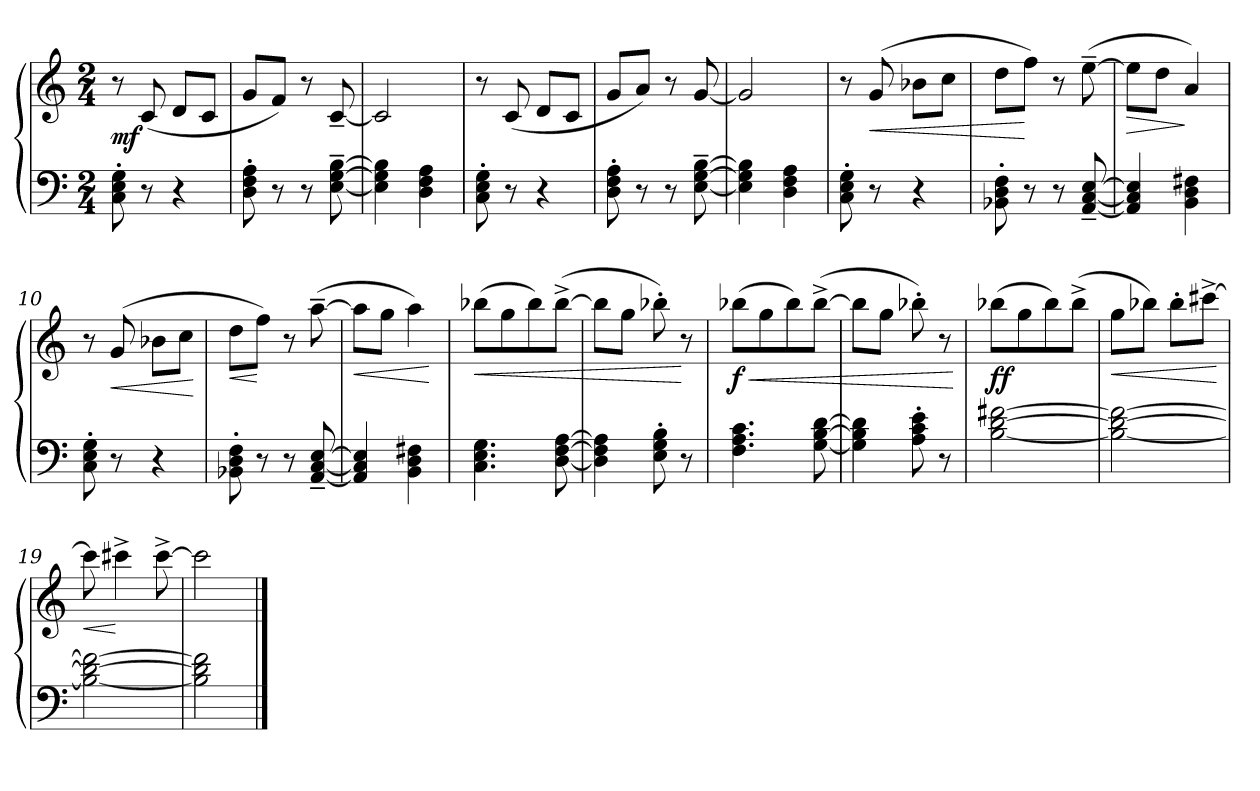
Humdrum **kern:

**kern	**kern	**dynam
*part1	*part1	*part1
*staff2	*staff1	*staff1/2
*clefF4	*clefG2	*
*k[]	*k[]	*
*C:	*C:	*
*M2/4	*M2/4	*
=1	=1	=1
!	!	!LO:DY:b
8C\<<<'> 8E\<<<'> 8G\<<<'>	8r	mf
8r	(<8c>/	.
4r	8d/L	.
.	8c/J	.
=2	=2	=2
8D\'> 8F\'> 8A\'>	8g/L	.
8r	8f/J)	.
8r	8r	.
[8E\~> [8G\~> [8B\~>	[8c~</	.
=3	=3	=3
4E\] 4G\] 4B\]	2c/]	.
4D\ 4F\ 4A\	.	.
=4	=4	=4
8C\'> 8E\'> 8G\'>	8r	.
8r	(<8c/	.
4r	8d/L	.
.	8c/J	.
=5	=5	=5
8D\'> 8F\'> 8A\'>	8g>/L	.
8r	8a/J)	.
8r	8r	.
[8E\~> [8G\~> [8B\~>	[8g/	.
!!LO:LB:g=z
=6	=6	=6
4E\] 4G\] 4B\]	2g/]	.
4D\<<< 4F\<<< 4A\<<<	.	.
=7	=7	=7
8C\'> 8E\'> 8G\'>	8r	.
!	!	!LO:HP:b
8r	(>8g>/	<
4r	8b-X\L	.
.	8cc>\J	.
=8	=8	=8
8BB-X\'> 8D\'> 8F\'>	8dd\L	.
8r	8ff\J)	[
8r	8r	.
[8AA/~< [8C/~< [8E/~<	(>[8ee~>\	.
=9	=9	=9
!	!	!LO:HP:b
4AA/] 4C/] 4E/]	8ee\L]	>
.	8dd\J	.
4BB\ 4D\ 4F#X\	4a>/)	]
=10	=10	=10
8C\'> 8E\'> 8G\'>	8r	.
!	!	!LO:HP:b
8r	(>8g>/	<
4r	8b-X\L	.
.	8cc>\J	.
.	.	[
!!LO:LB:g=z
=11	=11	=11
!	!	!LO:HP:b
8BB-X\<<<'> 8D\<<<'> 8F\<<<'>	8dd>\L	<
8r	8ff\J)	[
8r	8r	.
[8AA/~< [8C/~< [8E/~<	(>[8aa>~>\	.
=12	=12	=12
!	!	!LO:HP:b
4AA/] 4C/] 4E/]	8aa\L]	<
.	8gg\J	.
4BB\ 4D\ 4F#X\	4aa\)	.
.	.	[
=13	=13	=13
!	!	!LO:HP:b
4.C\ 4.E\ 4.G\	(>8bb-X\L	<
.	8gg\	.
.	8bb-\)	.
[8D\ [8F\ [8A\	(>[8bb-^>\J	.
=14	=14	=14
4D\] 4F\] 4A\]	8bb-\L]	.
.	8gg\J	.
8E\'> 8G\'> 8B\'>	8bb-X'>\)	.
8r	8r	[
=15	=15	=15
!	!	!LO:HP:b
!	!	!LO:DY:n=1:b
4.F\<<< 4.A\<<< 4.c\<<<	(>8bb-X>\L	< f
.	8gg\	.
.	8bb-\)	.
[8G\ [8B\ [8d\	(>[8bb-^>\J	.
!!LO:LB:g=z
=16	=16	=16
4G\] 4B\] 4d\]	8bb-\L]	.
.	8gg\J	.
8A\'> 8c\'> 8e\'>	8bb-X'>\)	.
8r	8r	.
.	.	[
=17	=17	=17
!	!	!LO:DY:b
[2B\ [2d\ [2f#X\	(>8bb-X\L	ff
.	8gg\	.
.	8bb-\)	.
.	(>8bb-^>\J	.
=18	=18	=18
!	!	!LO:HP:b
2B\_ 2d\_ 2f#\_	8gg\L	<
.	8bb-X\J)	.
.	8bb-'>\L	.
.	[8ccc#X>^>\J	.
.	.	[
=19	=19	=19
!	!	!LO:HP:b
2B\_ 2d\_ 2f#\_	8ccc#\]	<
.	4ccc#X>^>\	[
.	[8ccc#^>\	.
=20	=20	=20
2B\] 2d\] 2f#\]	2ccc#\]	.
==	==	==
*-	*-	*-
